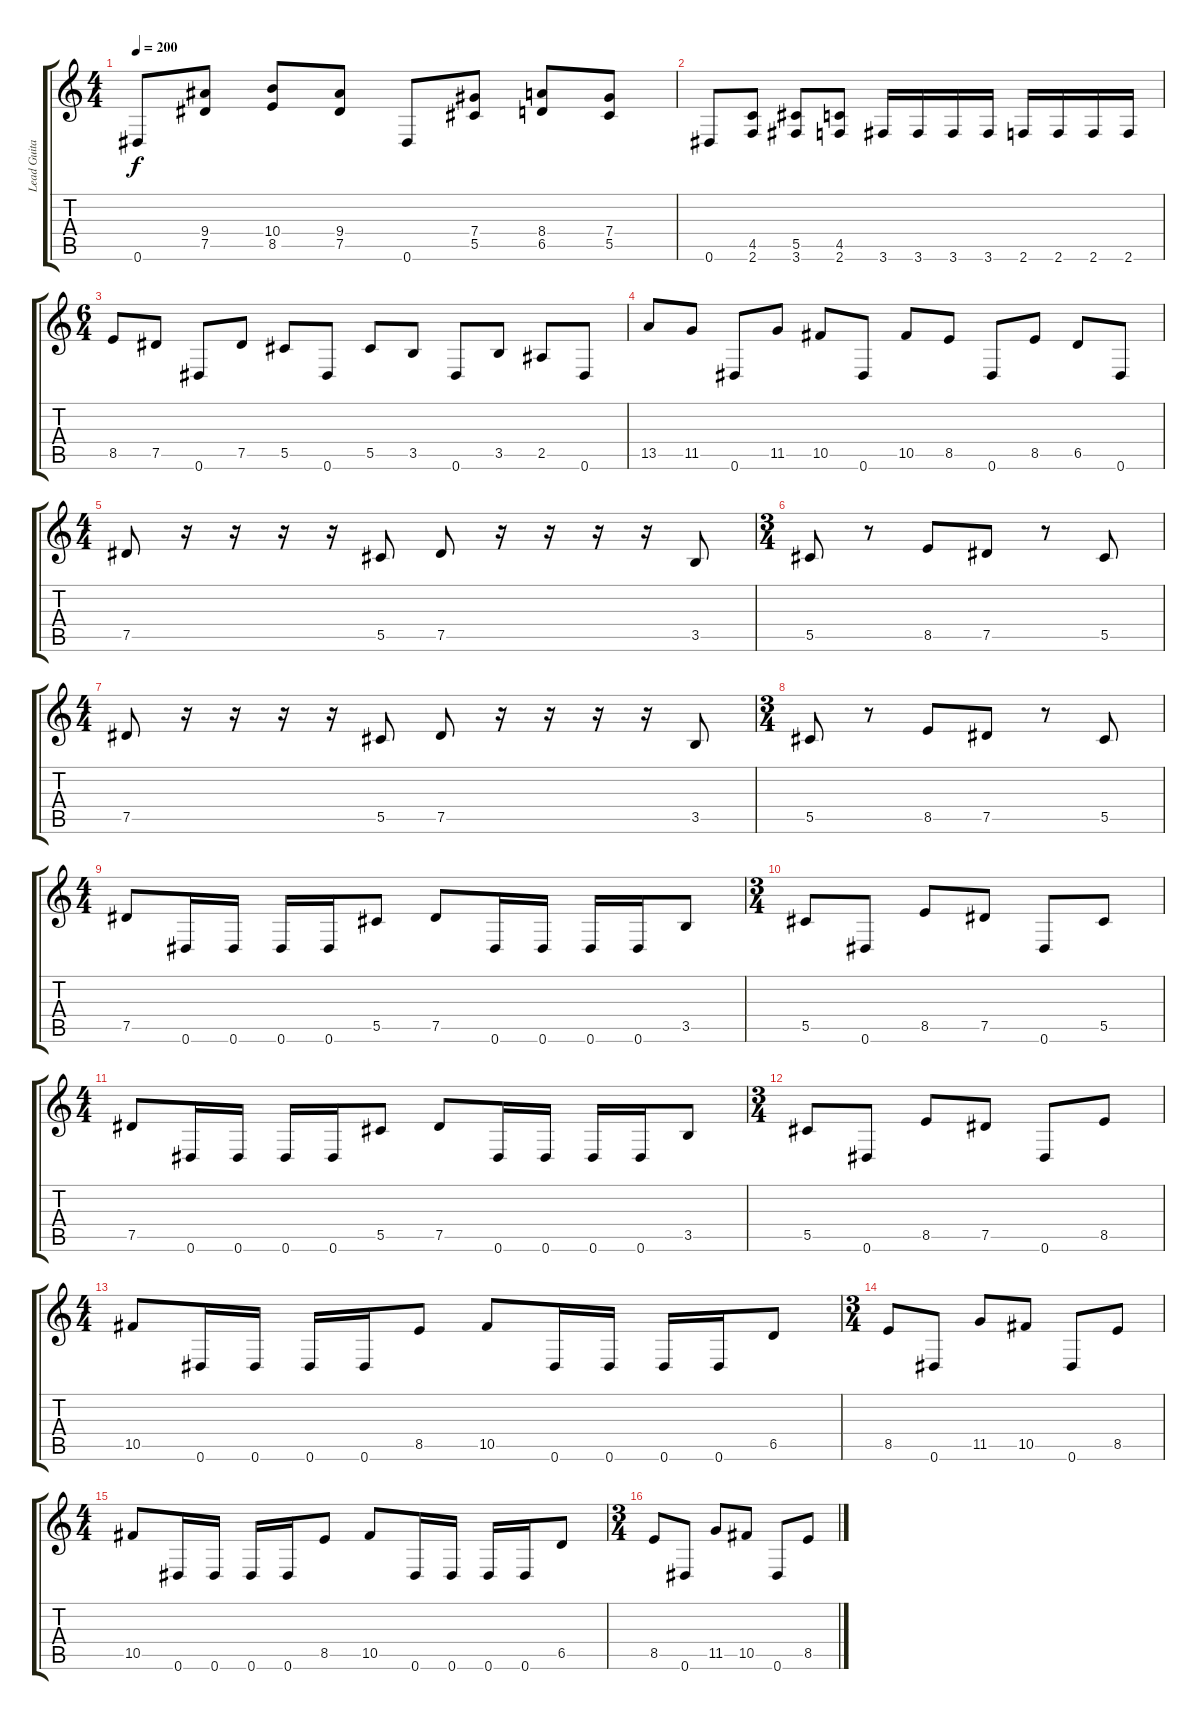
\track ("Lead Guitar" "Lead Guita") {instrument overdrivenguitar}
\staff {score tabs}
\tuning (Eb4 Bb3 Gb3 Db3 Ab2 Eb2) {hide}
\ts (4 4)
\tempo 200
\clef g2
\ks c
0.6.8{dy f} (9.4 7.5).8 (10.4 8.5).8 (9.4 7.5).8 0.6.8 (7.4 5.5).8 (8.4 6.5).8 (7.4 5.5).8 |
0.6.8 (4.5 2.6).8 (5.5 3.6).8 (4.5 2.6).8 3.6.16 3.6.16 3.6.16 3.6.16 2.6.16 2.6.16 2.6.16 2.6.16 |
\ts (6 4)
8.5.8 7.5.8 0.6.8 7.5.8 5.5.8 0.6.8 5.5.8 3.5.8 0.6.8 3.5.8 2.5.8 0.6.8 |
13.5.8 11.5.8 0.6.8 11.5.8 10.5.8 0.6.8 10.5.8 8.5.8 0.6.8 8.5.8 6.5.8 0.6.8 |
\ts (4 4)
7.5.8 r.16 r.16 r.16 r.16 5.5.8 7.5.8 r.16 r.16 r.16 r.16 3.5.8 |
\ts (3 4)
5.5.8 r.8 8.5.8 7.5.8 r.8 5.5.8 |
\ts (4 4)
7.5.8 r.16 r.16 r.16 r.16 5.5.8 7.5.8 r.16 r.16 r.16 r.16 3.5.8 |
\ts (3 4)
5.5.8 r.8 8.5.8 7.5.8 r.8 5.5.8 |
\ts (4 4)
7.5.8 0.6.16 0.6.16 0.6.16 0.6.16 5.5.8 7.5.8 0.6.16 0.6.16 0.6.16 0.6.16 3.5.8 |
\ts (3 4)
5.5.8 0.6.8 8.5.8 7.5.8 0.6.8 5.5.8 |
\ts (4 4)
7.5.8 0.6.16 0.6.16 0.6.16 0.6.16 5.5.8 7.5.8 0.6.16 0.6.16 0.6.16 0.6.16 3.5.8 |
\ts (3 4)
5.5.8 0.6.8 8.5.8 7.5.8 0.6.8 8.5.8 |
\ts (4 4)
10.5.8 0.6.16 0.6.16 0.6.16 0.6.16 8.5.8 10.5.8 0.6.16 0.6.16 0.6.16 0.6.16 6.5.8 |
\ts (3 4)
8.5.8 0.6.8 11.5.8 10.5.8 0.6.8 8.5.8 |
\ts (4 4)
10.5.8 0.6.16 0.6.16 0.6.16 0.6.16 8.5.8 10.5.8 0.6.16 0.6.16 0.6.16 0.6.16 6.5.8 |
\ts (3 4)
8.5.8 0.6.8 11.5.8 10.5.8 0.6.8 8.5.8
